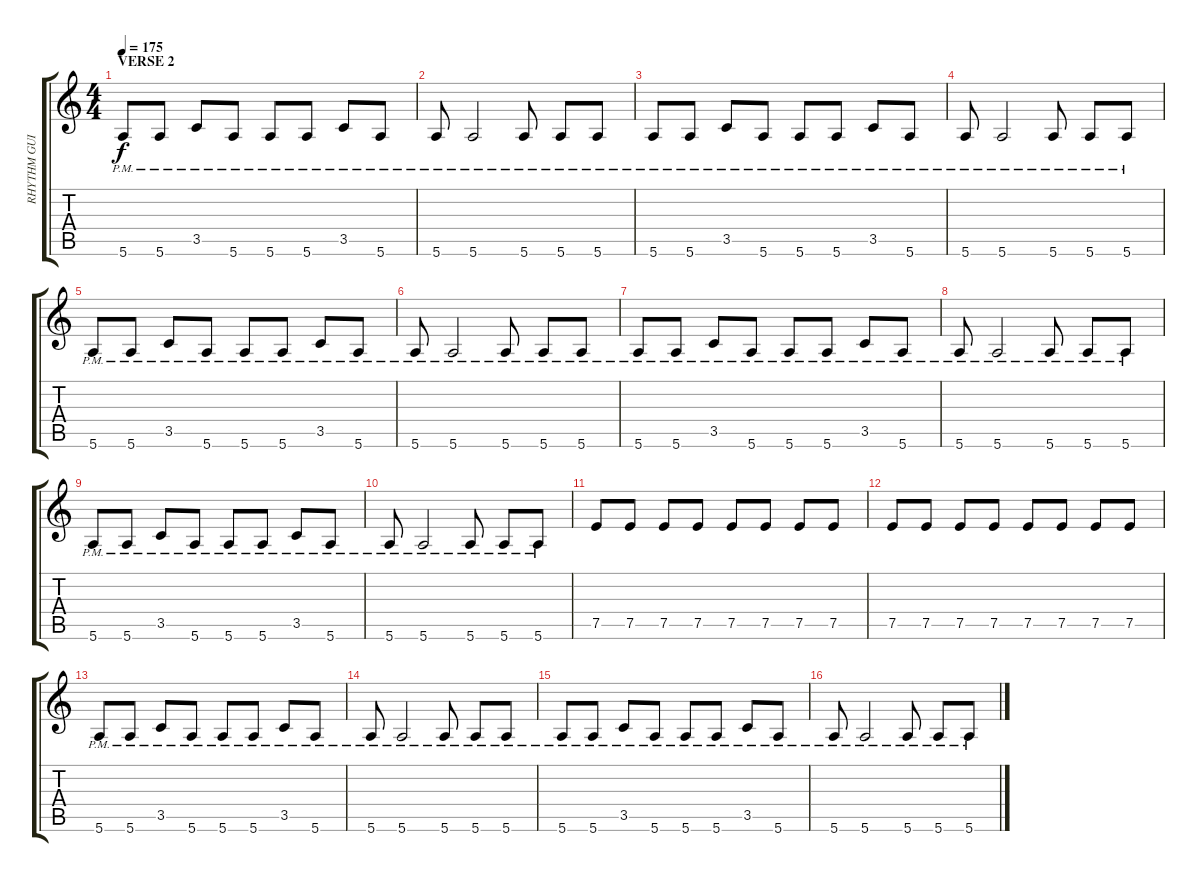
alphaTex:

\track ("RHYTHM GUITAR 1" "RHYTHM GUI") {instrument overdrivenguitar}
\staff {score tabs}
\tuning (E4 B3 G3 D3 A2 E2) {hide}
\ts (4 4)
\section ("" "VERSE 2")
\tempo 175
\clef g2
\ks c
5.6{pm}.8{dy f} 5.6{pm}.8 3.5{pm}.8 5.6{pm}.8 5.6{pm}.8 5.6{pm}.8 3.5{pm}.8 5.6{pm}.8 |
5.6{pm}.8 5.6{pm}.2 5.6{pm}.8 5.6{pm}.8 5.6{pm}.8 |
5.6{pm}.8 5.6{pm}.8 3.5{pm}.8 5.6{pm}.8 5.6{pm}.8 5.6{pm}.8 3.5{pm}.8 5.6{pm}.8 |
5.6{pm}.8 5.6{pm}.2 5.6{pm}.8 5.6{pm}.8 5.6{pm}.8 |
5.6{pm}.8 5.6{pm}.8 3.5{pm}.8 5.6{pm}.8 5.6{pm}.8 5.6{pm}.8 3.5{pm}.8 5.6{pm}.8 |
5.6{pm}.8 5.6{pm}.2 5.6{pm}.8 5.6{pm}.8 5.6{pm}.8 |
5.6{pm}.8 5.6{pm}.8 3.5{pm}.8 5.6{pm}.8 5.6{pm}.8 5.6{pm}.8 3.5{pm}.8 5.6{pm}.8 |
5.6{pm}.8 5.6{pm}.2 5.6{pm}.8 5.6{pm}.8 5.6{pm}.8 |
5.6{pm}.8 5.6{pm}.8 3.5{pm}.8 5.6{pm}.8 5.6{pm}.8 5.6{pm}.8 3.5{pm}.8 5.6{pm}.8 |
5.6{pm}.8 5.6{pm}.2 5.6{pm}.8 5.6{pm}.8 5.6{pm}.8 |
7.5.8 7.5.8 7.5.8 7.5.8 7.5.8 7.5.8 7.5.8 7.5.8 |
7.5.8 7.5.8 7.5.8 7.5.8 7.5.8 7.5.8 7.5.8 7.5.8 |
5.6{pm}.8 5.6{pm}.8 3.5{pm}.8 5.6{pm}.8 5.6{pm}.8 5.6{pm}.8 3.5{pm}.8 5.6{pm}.8 |
5.6{pm}.8 5.6{pm}.2 5.6{pm}.8 5.6{pm}.8 5.6{pm}.8 |
5.6{pm}.8 5.6{pm}.8 3.5{pm}.8 5.6{pm}.8 5.6{pm}.8 5.6{pm}.8 3.5{pm}.8 5.6{pm}.8 |
5.6{pm}.8 5.6{pm}.2 5.6{pm}.8 5.6{pm}.8 5.6{pm}.8
